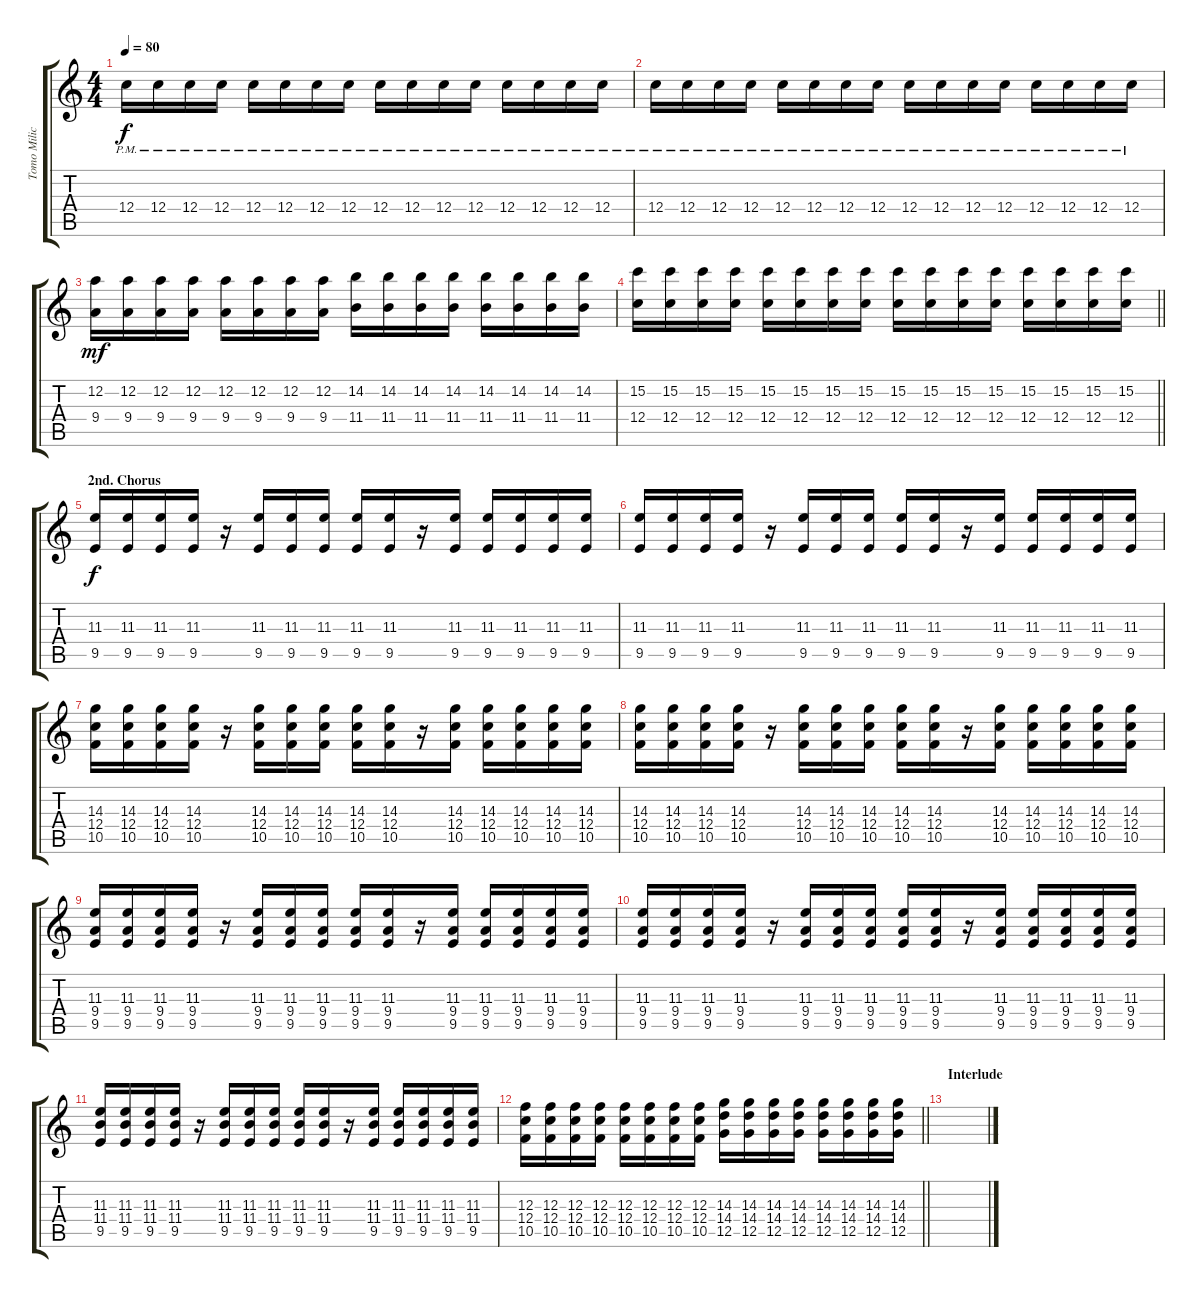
\track ("Tomo Milicevic - Guitar" "Tomo Milic") {instrument overdrivenguitar}
\staff {score tabs}
\tuning (D4 A3 F3 C3 G2 C2) {hide}
\ts (4 4)
\tempo 80
\clef g2
\ks c
12.4{pm}.16{dy f} 12.4{pm}.16 12.4{pm}.16 12.4{pm}.16 12.4{pm}.16 12.4{pm}.16 12.4{pm}.16 12.4{pm}.16 12.4{pm}.16 12.4{pm}.16 12.4{pm}.16 12.4{pm}.16 12.4{pm}.16 12.4{pm}.16 12.4{pm}.16 12.4{pm}.16 |
12.4{pm}.16 12.4{pm}.16 12.4{pm}.16 12.4{pm}.16 12.4{pm}.16 12.4{pm}.16 12.4{pm}.16 12.4{pm}.16 12.4{pm}.16 12.4{pm}.16 12.4{pm}.16 12.4{pm}.16 12.4{pm}.16 12.4{pm}.16 12.4{pm}.16 12.4{pm}.16 |
(12.2 9.4).16{dy mf} (12.2 9.4).16 (12.2 9.4).16 (12.2 9.4).16 (12.2 9.4).16 (12.2 9.4).16 (12.2 9.4).16 (12.2 9.4).16 (14.2 11.4).16 (14.2 11.4).16 (14.2 11.4).16 (14.2 11.4).16 (14.2 11.4).16 (14.2 11.4).16 (14.2 11.4).16 (14.2 11.4).16 |
\barLineRight lightlight
(15.2 12.4).16 (15.2 12.4).16 (15.2 12.4).16 (15.2 12.4).16 (15.2 12.4).16 (15.2 12.4).16 (15.2 12.4).16 (15.2 12.4).16 (15.2 12.4).16 (15.2 12.4).16 (15.2 12.4).16 (15.2 12.4).16 (15.2 12.4).16 (15.2 12.4).16 (15.2 12.4).16 (15.2 12.4).16 |
\section ("" "2nd. Chorus")
(11.3 9.5).16{dy f instrument overdrivenguitar} (11.3 9.5).16 (11.3 9.5).16 (11.3 9.5).16 r.16 (11.3 9.5).16 (11.3 9.5).16 (11.3 9.5).16 (11.3 9.5).16 (11.3 9.5).16 r.16 (11.3 9.5).16 (11.3 9.5).16 (11.3 9.5).16 (11.3 9.5).16 (11.3 9.5).16 |
(11.3 9.5).16 (11.3 9.5).16 (11.3 9.5).16 (11.3 9.5).16 r.16 (11.3 9.5).16 (11.3 9.5).16 (11.3 9.5).16 (11.3 9.5).16 (11.3 9.5).16 r.16 (11.3 9.5).16 (11.3 9.5).16 (11.3 9.5).16 (11.3 9.5).16 (11.3 9.5).16 |
(14.3 12.4 10.5).16 (14.3 12.4 10.5).16 (14.3 12.4 10.5).16 (14.3 12.4 10.5).16 r.16 (14.3 12.4 10.5).16 (14.3 12.4 10.5).16 (14.3 12.4 10.5).16 (14.3 12.4 10.5).16 (14.3 12.4 10.5).16 r.16 (14.3 12.4 10.5).16 (14.3 12.4 10.5).16 (14.3 12.4 10.5).16 (14.3 12.4 10.5).16 (14.3 12.4 10.5).16 |
(14.3 12.4 10.5).16 (14.3 12.4 10.5).16 (14.3 12.4 10.5).16 (14.3 12.4 10.5).16 r.16 (14.3 12.4 10.5).16 (14.3 12.4 10.5).16 (14.3 12.4 10.5).16 (14.3 12.4 10.5).16 (14.3 12.4 10.5).16 r.16 (14.3 12.4 10.5).16 (14.3 12.4 10.5).16 (14.3 12.4 10.5).16 (14.3 12.4 10.5).16 (14.3 12.4 10.5).16 |
(11.3 9.4 9.5).16 (11.3 9.4 9.5).16 (11.3 9.4 9.5).16 (11.3 9.4 9.5).16 r.16 (11.3 9.4 9.5).16 (11.3 9.4 9.5).16 (11.3 9.4 9.5).16 (11.3 9.4 9.5).16 (11.3 9.4 9.5).16 r.16 (11.3 9.4 9.5).16 (11.3 9.4 9.5).16 (11.3 9.4 9.5).16 (11.3 9.4 9.5).16 (11.3 9.4 9.5).16 |
(11.3 9.4 9.5).16 (11.3 9.4 9.5).16 (11.3 9.4 9.5).16 (11.3 9.4 9.5).16 r.16 (11.3 9.4 9.5).16 (11.3 9.4 9.5).16 (11.3 9.4 9.5).16 (11.3 9.4 9.5).16 (11.3 9.4 9.5).16 r.16 (11.3 9.4 9.5).16 (11.3 9.4 9.5).16 (11.3 9.4 9.5).16 (11.3 9.4 9.5).16 (11.3 9.4 9.5).16 |
(11.3 11.4 9.5).16 (11.3 11.4 9.5).16 (11.3 11.4 9.5).16 (11.3 11.4 9.5).16 r.16 (11.3 11.4 9.5).16 (11.3 11.4 9.5).16 (11.3 11.4 9.5).16 (11.3 11.4 9.5).16 (11.3 11.4 9.5).16 r.16 (11.3 11.4 9.5).16 (11.3 11.4 9.5).16 (11.3 11.4 9.5).16 (11.3 11.4 9.5).16 (11.3 11.4 9.5).16 |
\barLineRight lightlight
(12.3 12.4 10.5).16 (12.3 12.4 10.5).16 (12.3 12.4 10.5).16 (12.3 12.4 10.5).16 (12.3 12.4 10.5).16 (12.3 12.4 10.5).16 (12.3 12.4 10.5).16 (12.3 12.4 10.5).16 (14.3 14.4 12.5).16 (14.3 14.4 12.5).16 (14.3 14.4 12.5).16 (14.3 14.4 12.5).16 (14.3 14.4 12.5).16 (14.3 14.4 12.5).16 (14.3 14.4 12.5).16 (14.3 14.4 12.5).16 |
\section ("" "Interlude")
